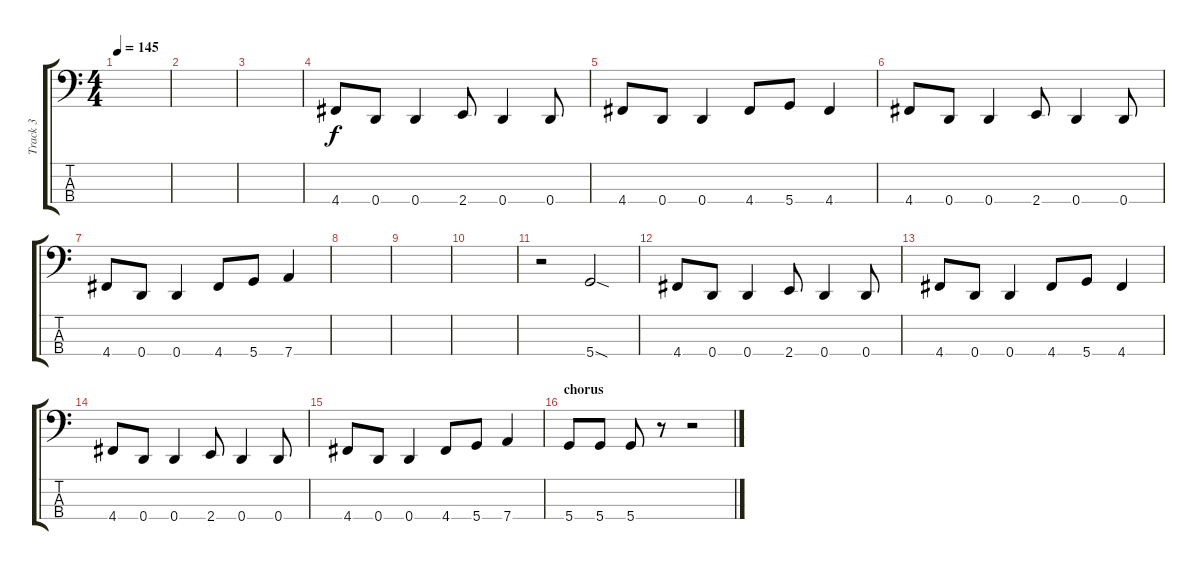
\track ("Track 3" "Track 3") {instrument electricbassfinger}
\staff {score tabs}
\tuning (G2 D2 A1 D1) {hide}
\ts (4 4)
\tempo 145
\clef f4
\ks c
|
|
|
4.4.8 0.4.8 0.4.4 2.4.8 0.4.4 0.4.8 |
4.4.8 0.4.8 0.4.4 4.4.8 5.4.8 4.4.4 |
4.4.8 0.4.8 0.4.4 2.4.8 0.4.4 0.4.8 |
4.4.8 0.4.8 0.4.4 4.4.8 5.4.8 7.4.4 |
|
|
|
r.2 5.4{sod}.2 |
4.4.8 0.4.8 0.4.4 2.4.8 0.4.4 0.4.8 |
4.4.8 0.4.8 0.4.4 4.4.8 5.4.8 4.4.4 |
4.4.8 0.4.8 0.4.4 2.4.8 0.4.4 0.4.8 |
4.4.8 0.4.8 0.4.4 4.4.8 5.4.8 7.4.4 |
\section ("" "chorus")
5.4.8 5.4.8 5.4.8 r.8 r.2
